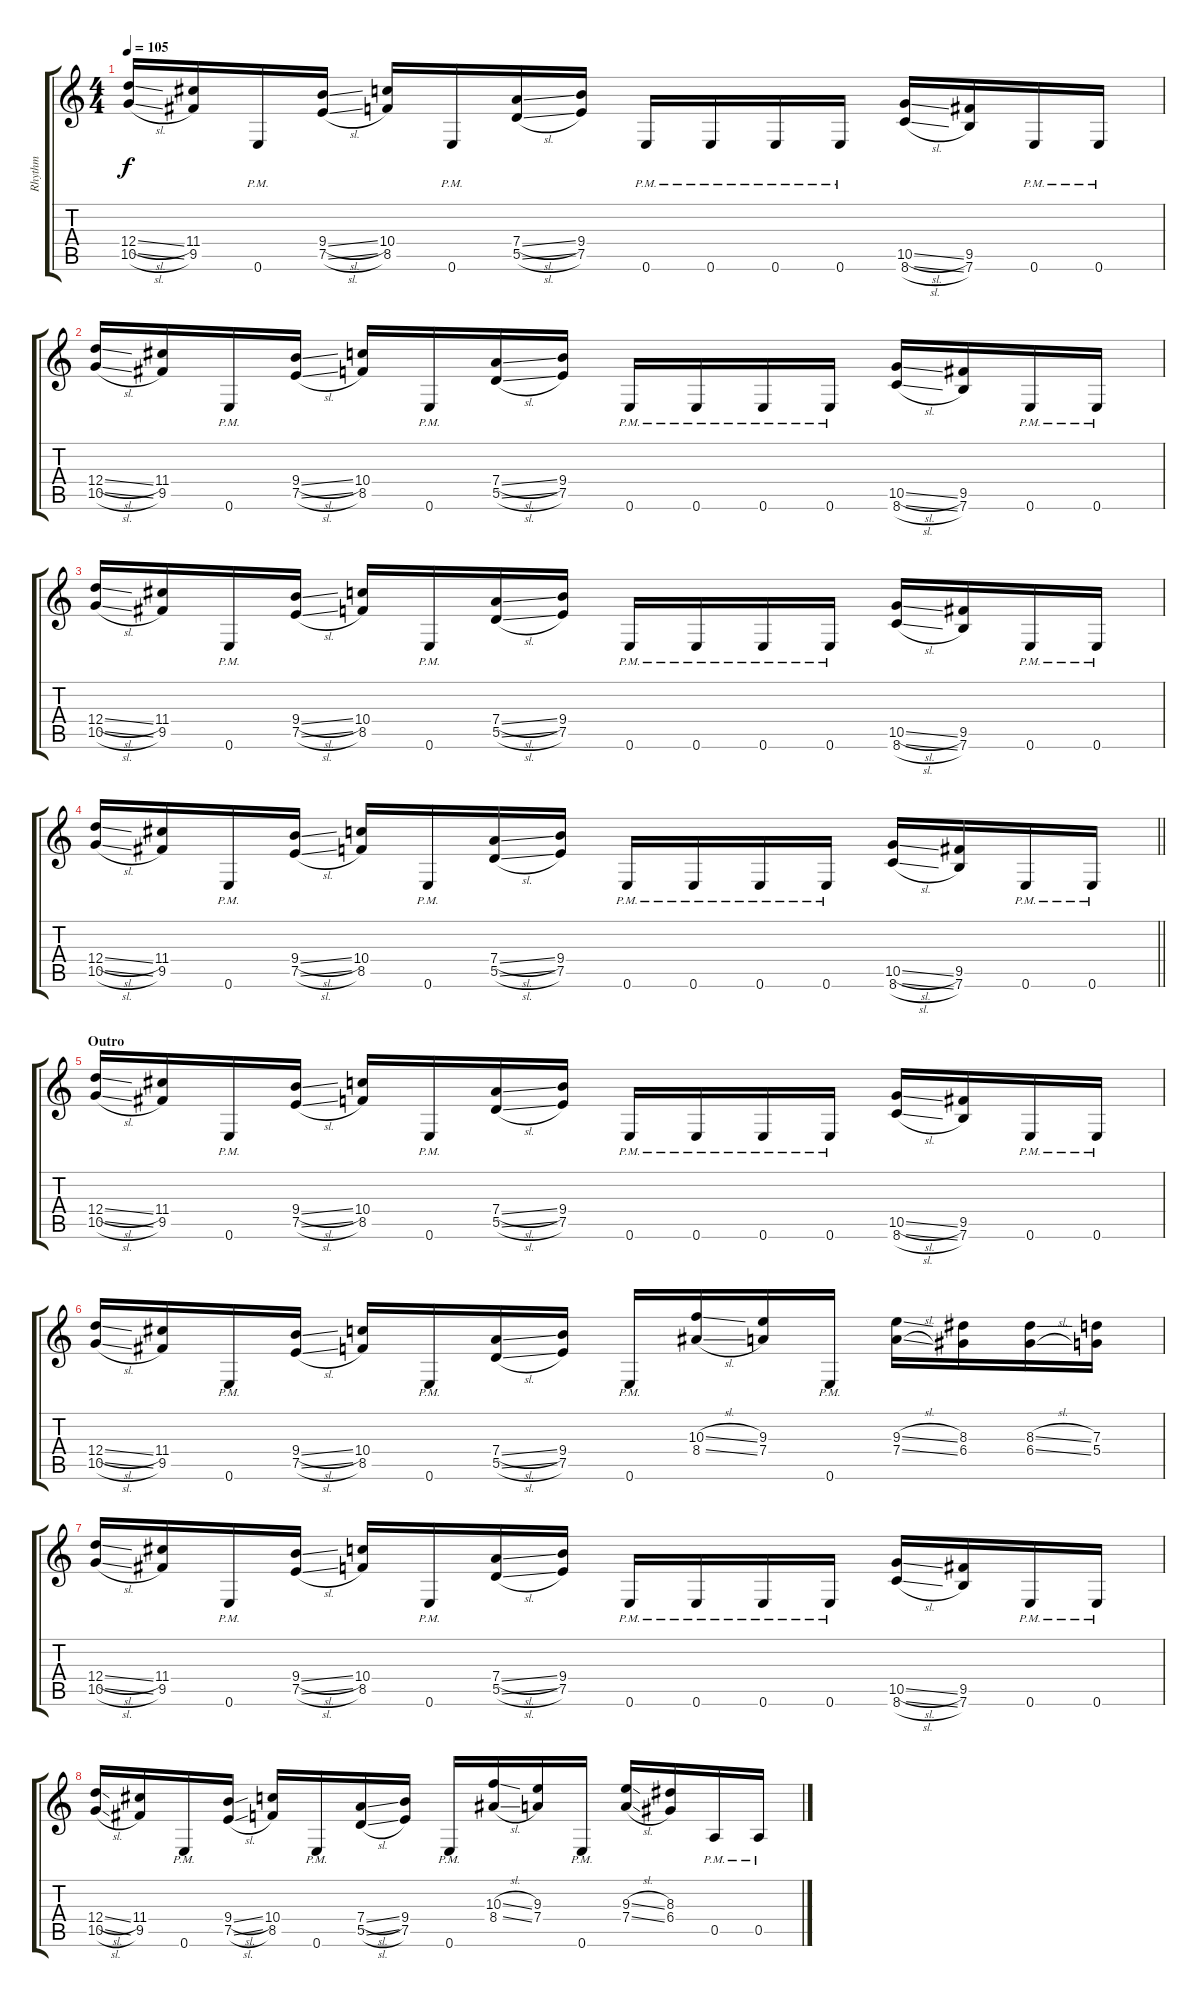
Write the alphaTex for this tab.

\track ("Rhythm" "Rhythm") {instrument distortionguitar}
\staff {score tabs}
\tuning (E4 B3 G3 D3 A2 E2) {hide}
\ts (4 4)
\tempo 105
\clef g2
\ks c
(12.4{sl} 10.5{sl}).16{dy f} (11.4 9.5).16 0.6{pm}.16 (9.4{sl} 7.5{sl}).16 (10.4 8.5).16 0.6{pm}.16 (7.4{sl} 5.5{sl}).16 (9.4 7.5).16 0.6{pm}.16 0.6{pm}.16 0.6{pm}.16 0.6{pm}.16 (10.5{sl} 8.6{sl}).16 (9.5 7.6).16 0.6{pm}.16 0.6{pm}.16 |
(12.4{sl} 10.5{sl}).16 (11.4 9.5).16 0.6{pm}.16 (9.4{sl} 7.5{sl}).16 (10.4 8.5).16 0.6{pm}.16 (7.4{sl} 5.5{sl}).16 (9.4 7.5).16 0.6{pm}.16 0.6{pm}.16 0.6{pm}.16 0.6{pm}.16 (10.5{sl} 8.6{sl}).16 (9.5 7.6).16 0.6{pm}.16 0.6{pm}.16 |
(12.4{sl} 10.5{sl}).16 (11.4 9.5).16 0.6{pm}.16 (9.4{sl} 7.5{sl}).16 (10.4 8.5).16 0.6{pm}.16 (7.4{sl} 5.5{sl}).16 (9.4 7.5).16 0.6{pm}.16 0.6{pm}.16 0.6{pm}.16 0.6{pm}.16 (10.5{sl} 8.6{sl}).16 (9.5 7.6).16 0.6{pm}.16 0.6{pm}.16 |
\barLineRight lightlight
(12.4{sl} 10.5{sl}).16 (11.4 9.5).16 0.6{pm}.16 (9.4{sl} 7.5{sl}).16 (10.4 8.5).16 0.6{pm}.16 (7.4{sl} 5.5{sl}).16 (9.4 7.5).16 0.6{pm}.16 0.6{pm}.16 0.6{pm}.16 0.6{pm}.16 (10.5{sl} 8.6{sl}).16 (9.5 7.6).16 0.6{pm}.16 0.6{pm}.16 |
\section ("" "Outro")
(12.4{sl} 10.5{sl}).16 (11.4 9.5).16 0.6{pm}.16 (9.4{sl} 7.5{sl}).16 (10.4 8.5).16 0.6{pm}.16 (7.4{sl} 5.5{sl}).16 (9.4 7.5).16 0.6{pm}.16 0.6{pm}.16 0.6{pm}.16 0.6{pm}.16 (10.5{sl} 8.6{sl}).16 (9.5 7.6).16 0.6{pm}.16 0.6{pm}.16 |
(12.4{sl} 10.5{sl}).16 (11.4 9.5).16 0.6{pm}.16 (9.4{sl} 7.5{sl}).16 (10.4 8.5).16 0.6{pm}.16 (7.4{sl} 5.5{sl}).16 (9.4 7.5).16 0.6{pm}.16 (10.3{sl} 8.4{sl}).16 (9.3 7.4).16 0.6{pm}.16 (9.3{sl} 7.4{sl}).16 (8.3 6.4).16 (8.3{sl} 6.4{sl}).16 (7.3 5.4).16 |
(12.4{sl} 10.5{sl}).16 (11.4 9.5).16 0.6{pm}.16 (9.4{sl} 7.5{sl}).16 (10.4 8.5).16 0.6{pm}.16 (7.4{sl} 5.5{sl}).16 (9.4 7.5).16 0.6{pm}.16 0.6{pm}.16 0.6{pm}.16 0.6{pm}.16 (10.5{sl} 8.6{sl}).16 (9.5 7.6).16 0.6{pm}.16 0.6{pm}.16 |
(12.4{sl} 10.5{sl}).16 (11.4 9.5).16 0.6{pm}.16 (9.4{sl} 7.5{sl}).16 (10.4 8.5).16 0.6{pm}.16 (7.4{sl} 5.5{sl}).16 (9.4 7.5).16 0.6{pm}.16 (10.3{sl} 8.4{sl}).16 (9.3 7.4).16 0.6{pm}.16 (9.3{sl} 7.4{sl}).16 (8.3 6.4).16 0.5{pm}.16 0.5{pm}.16
